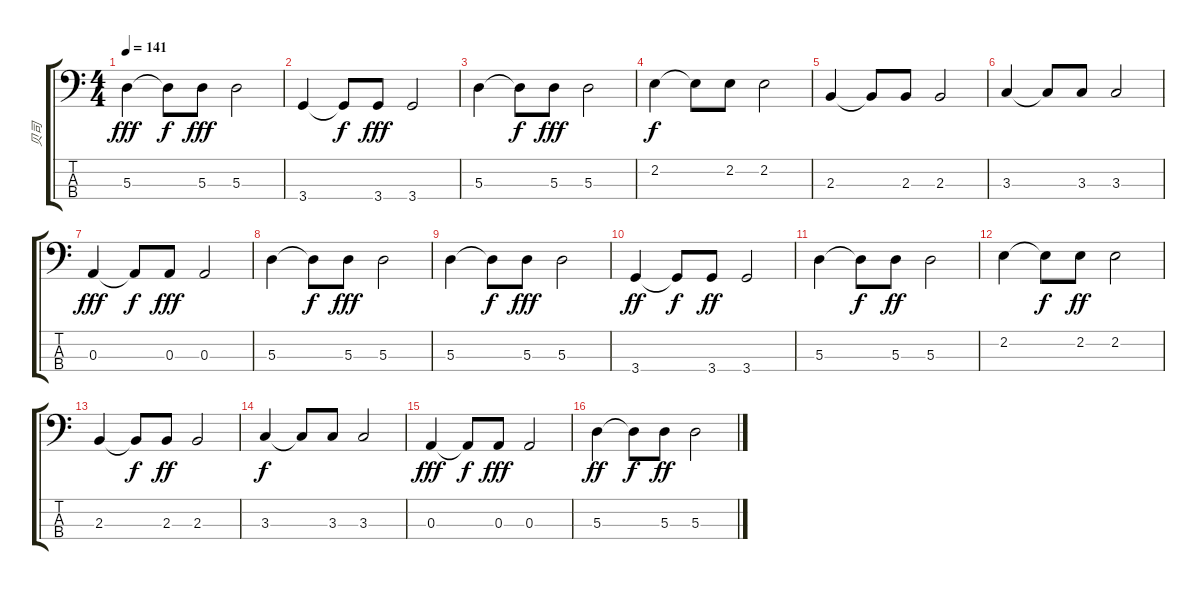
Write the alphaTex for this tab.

\track ("贝司" "贝司") {instrument electricbassfinger}
\staff {score tabs}
\tuning (G2 D2 A1 E1) {hide}
\ts (4 4)
\tempo 141
\clef f4
\ks c
5.3.4{dy fff} 5.3{t}.8{dy f} 5.3.8{dy fff} 5.3.2 |
3.4.4 3.4{t}.8{dy f} 3.4.8{dy fff} 3.4.2 |
5.3.4 5.3{t}.8{dy f} 5.3.8{dy fff} 5.3.2 |
2.2.4{dy f} 2.2{t}.8 2.2.8 2.2.2 |
2.3.4 2.3{t}.8 2.3.8 2.3.2 |
3.3.4 3.3{t}.8 3.3.8 3.3.2 |
0.3.4{dy fff} 0.3{t}.8{dy f} 0.3.8{dy fff} 0.3.2 |
5.3.4 5.3{t}.8{dy f} 5.3.8{dy fff} 5.3.2 |
5.3.4 5.3{t}.8{dy f} 5.3.8{dy fff} 5.3.2 |
3.4.4{dy ff} 3.4{t}.8{dy f} 3.4.8{dy ff} 3.4.2 |
5.3.4 5.3{t}.8{dy f} 5.3.8{dy ff} 5.3.2 |
2.2.4 2.2{t}.8{dy f} 2.2.8{dy ff} 2.2.2 |
2.3.4 2.3{t}.8{dy f} 2.3.8{dy ff} 2.3.2 |
3.3.4{dy f} 3.3{t}.8 3.3.8 3.3.2 |
0.3.4{dy fff} 0.3{t}.8{dy f} 0.3.8{dy fff} 0.3.2 |
5.3.4{dy ff} 5.3{t}.8{dy f} 5.3.8{dy ff} 5.3.2
